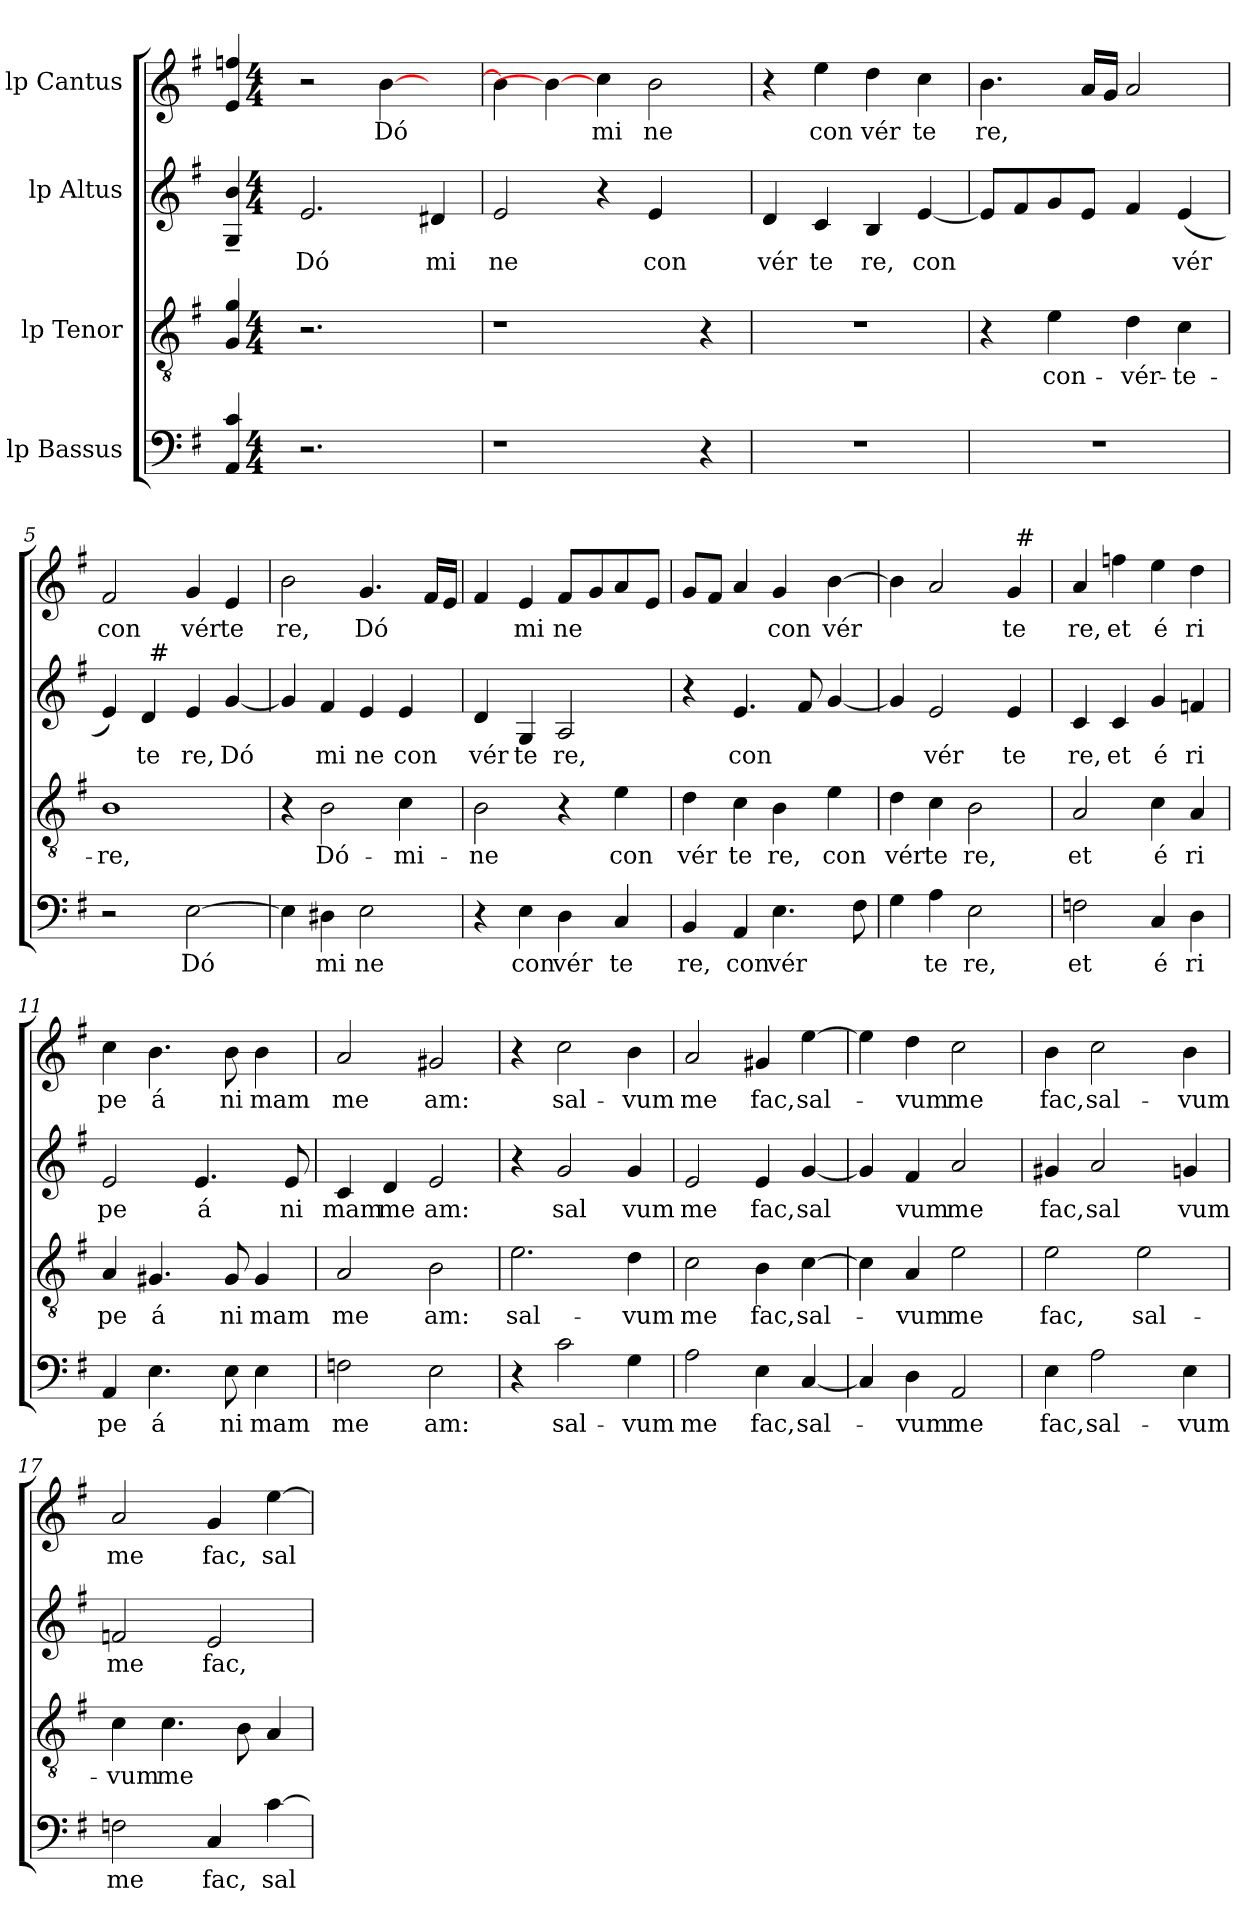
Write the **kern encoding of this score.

**kern	**text	**kern	**text	**kern	**text	**kern	**text
*part4	*part4	*part3	*part3	*part2	*part2	*part1	*part1
*staff4	*staff4	*staff3	*staff3	*staff2	*staff2	*staff1	*staff1
*I"lp Bassus	*	*I"lp Tenor	*	*I"lp Altus	*	*I"lp Cantus	*
!!LO:PB:g=z
*stria5	*	*stria5	*	*stria5	*	*stria5	*
*clefF4	*	*clefGv2	*	*clefG2	*	*clefG2	*
*k[f#]	*	*k[f#]	*	*k[f#]	*	*k[f#]	*
*G:	*	*G:	*	*G:	*	*G:	*
=1	=1	=1	=1	=1	=1	=1	=1
4c/ 4AA/	.	4g/ 4G/	.	4b/~> 4G/~>	.	4ffn/ 4e/	.
*M4/4	*	*M4/4	*	*M4/4	*	*M4/4	*
*met(c)	*	*met(c)	*	*met(c)	*	*met(c)	*
!	!	!	!	!	!LO:LY:b:cj	!	!
2.r	.	2.r	.	2.e/	Dó	2r	.
!	!	!	!	!	!	!	!LO:LY:b:cj
.	.	.	.	.	.	[>4b\	Dó
!	!	!	!	!	!LO:LY:b:cj	!	!
4ryy	.	4ryy	.	4d#X/	mi	4ryy	.
=2	=2	=2	=2	=2	=2	=2	=2
!	!	!	!	!	!LO:LY:b:cj	!	!
1r	.	1r	.	2e/	ne	4b\]	.
.	.	.	.	.	.	4b\_	.
!	!	!	!	!	!	!	!LO:LY:b:cj
.	.	.	.	4r	.	4cc\	mi
!	!	!	!	!	!LO:LY:b:cj	!	!LO:LY:b:cj
.	.	.	.	4e/	con	2b\	ne
4r	.	4r	.	4ryy	.	.	.
=3	=3	=3	=3	=3	=3	=3	=3
!	!	!	!	!	!LO:LY:b:cj	!	!
1r	.	1r	.	4d/	vér	4r	.
!	!	!	!	!	!LO:LY:b:cj	!	!LO:LY:b:cj
.	.	.	.	4c/	te	4ee\	con
!	!	!	!	!	!LO:LY:b:cj	!	!LO:LY:b:cj
.	.	.	.	4B/	re,	4dd\	vér
!	!	!	!	!	!LO:LY:b	!	!LO:LY:b:cj
.	.	.	.	[<4e/	con	4cc\	te
=4	=4	=4	=4	=4	=4	=4	=4
!LO:N:vis=1	!	!	!	!	!	!	!LO:LY:b:cj
1r	.	4r	.	8e/L]	.	4.b\	re,
.	.	.	.	8f#/	.	.	.
!	!	!	!LO:LY:b:cj	!	!	!	!
.	.	4e\	con-	8g/	.	.	.
.	.	.	.	8e/J	.	16a/L	.
.	.	.	.	.	.	16g/J	.
!	!	!	!LO:LY:b:cj	!	!	!	!
.	.	4d\	-vér-	4f#/	.	2a/	.
!	!	!	!LO:LY:b:cj	!	!LO:LY:b:cj	!	!
.	.	4c\	-te-	(<4e/	vér	.	.
=5	=5	=5	=5	=5	=5	=5	=5
!	!	!	!LO:LY:b:cj	!	!	!	!LO:LY:b:cj
*	*	*	*	*^	*	*	*
2r	.	1B	-re,	4e/)	4ryy	.	2f#/	con
!	!	!	!	!	!	!LO:LY:b:cj	!	!
.	.	.	.	4d/	64ryy	te	.	.
!	!	!	!	!	!LO:TX:a:t=#	!	!	!
.	.	.	.	.	2ryy	.	.	.
!	!LO:LY:b:cj	!	!	!	!	!LO:LY:b:cj	!	!LO:LY:b:cj
[>2E\	Dó	.	.	4e/	.	re,	4g/	vér
!	!	!	!	!	!	!LO:LY:b:cj	!	!LO:LY:b:cj
.	.	.	.	[<4g/	.	Dó	4e/	te
.	.	.	.	.	8...ryy	.	.	.
=6	=6	=6	=6	=6	=6	=6	=6	=6
!	!	!	!	!	!	!	!	!LO:LY:b:cj
*	*	*	*	*v	*v	*	*	*
4E\]	.	4r	.	4g/]	.	2b\	re,
!	!LO:LY:b:cj	!	!LO:LY:b:cj	!	!LO:LY:b:cj	!	!
4D#X\	mi	2B\	Dó-	4f#/	mi	.	.
!	!LO:LY:b:cj	!	!	!	!LO:LY:b:cj	!	!LO:LY:b:cj
2E\	ne	.	.	4e/	ne	4.g/	Dó
!	!	!	!LO:LY:b:cj	!	!LO:LY:b:cj	!	!
.	.	4c\	-mi-	4e/	con	.	.
.	.	.	.	.	.	16f#/L	.
.	.	.	.	.	.	16e/J	.
!!LO:LB:g=z
=7	=7	=7	=7	=7	=7	=7	=7
!	!	!	!LO:LY:b:cj	!	!LO:LY:b:cj	!	!
*	*	*	*	*	*	*^	*
4r	.	2B\	-ne	4d/	vér	4f#/	64ryy	.
.	.	.	.	.	.	.	2ryy	.
!	!LO:LY:b:cj	!	!	!	!LO:LY:b:cj	!	!	!LO:LY:b:cj
4E\	con	.	.	4G/	te	4e/	.	mi
!	!LO:LY:b:cj	!	!	!	!LO:LY:b:cj	!	!	!LO:LY:b:cj
4D\	vér	4r	.	2A/	re,	8f#/L	.	ne
.	.	.	.	.	.	.	4ryy	.
.	.	.	.	.	.	8g/	.	.
!	!LO:LY:b:cj	!	!LO:LY:b:cj	!	!	!	!	!
4C/	te	4e\	con	.	.	8a/	.	.
.	.	.	.	.	.	.	8...ryy	.
.	.	.	.	.	.	8e/J	.	.
=8	=8	=8	=8	=8	=8	=8	=8	=8
!	!LO:LY:b:cj	!	!LO:LY:b:cj	!	!	!	!	!
*	*	*	*	*	*	*v	*v	*
4BB/	re,	4d\	vér	4r	.	8g/L	.
.	.	.	.	.	.	8f#/J	.
!	!LO:LY:b:cj	!	!LO:LY:b:cj	!	!LO:LY:b	!	!
4AA/	con	4c\	te	4.e/	con	4a/	.
!	!LO:LY:b	!	!LO:LY:b:cj	!	!	!	!LO:LY:b:cj
4.E\	vér	4B\	re,	.	.	4g/	con
.	.	.	.	8f#/	.	.	.
!	!	!	!LO:LY:b:cj	!	!	!	!LO:LY:b
.	.	4e\	con	[<4g/	.	[>4b\	vér
8F#\	.	.	.	.	.	.	.
=9	=9	=9	=9	=9	=9	=9	=9
!	!	!	!LO:LY:b:cj	!	!	!	!
*	*	*	*	*	*	*^	*
4G\	.	4d\	vér	4g/]	.	4b\]	2ryy	.
!	!LO:LY:b:cj	!	!LO:LY:b:cj	!	!LO:LY:b:cj	!	!	!
4A\	te	4c\	te	2e/	vér	2a/	.	.
!	!LO:LY:b:cj	!	!LO:LY:b:cj	!	!	!	!	!
2E\	re,	2B\	re,	.	.	.	4ryy	.
!	!	!	!	!	!LO:LY:b:cj	!	!	!LO:LY:b:cj
.	.	.	.	4e/	te	4g/	64ryy	te
!	!	!	!	!	!	!	!LO:TX:a:t=#	!
.	.	.	.	.	.	.	8...ryy	.
=10	=10	=10	=10	=10	=10	=10	=10	=10
!	!LO:LY:b:cj	!	!LO:LY:b:cj	!	!LO:LY:b:cj	!	!	!LO:LY:b:cj
*	*	*	*	*	*	*v	*v	*
2Fn\	et	2A/	et	4c/	re,	4a/	re,
!	!	!	!	!	!LO:LY:b:cj	!	!LO:LY:b:cj
.	.	.	.	4c/	et	4ffn\	et
!	!LO:LY:b:cj	!	!LO:LY:b:cj	!	!LO:LY:b:cj	!	!LO:LY:b:cj
4C/	é	4c\	é	4g/	é	4ee\	é
!	!LO:LY:b:cj	!	!LO:LY:b:cj	!	!LO:LY:b:cj	!	!LO:LY:b:cj
4D\	ri	4A/	ri	4fn/	ri	4dd\	ri
=11	=11	=11	=11	=11	=11	=11	=11
!	!LO:LY:b:cj	!	!LO:LY:b:cj	!	!LO:LY:b:cj	!	!LO:LY:b:cj
4AA/	pe	4A/	pe	2e/	pe	4cc\	pe
!	!LO:LY:b:cj	!	!LO:LY:b:cj	!	!	!	!LO:LY:b:cj
4.E\	á	4.G#X/	á	.	.	4.b\	á
!	!	!	!	!	!LO:LY:b:cj	!	!
.	.	.	.	4.e/	á	.	.
!	!LO:LY:b:cj	!	!LO:LY:b:cj	!	!	!	!LO:LY:b:cj
8E\	ni	8G#/	ni	.	.	8b\	ni
!	!LO:LY:b:cj	!	!LO:LY:b:cj	!	!	!	!LO:LY:b:cj
4E\	mam	4G#/	mam	.	.	4b\	mam
!	!	!	!	!	!LO:LY:b:cj	!	!
.	.	.	.	8e/	ni	.	.
=12	=12	=12	=12	=12	=12	=12	=12
!	!LO:LY:b:cj	!	!LO:LY:b:cj	!	!LO:LY:b:cj	!	!LO:LY:b:cj
2Fn\	me	2A/	me	4c/	mam	2a/	me
!	!	!	!	!	!LO:LY:b:cj	!	!
.	.	.	.	4d/	me	.	.
!	!LO:LY:b:cj	!	!LO:LY:b:cj	!	!LO:LY:b:cj	!	!LO:LY:b:cj
2E\	am:	2B\	am:	2e/	am:	2g#X/	am:
!!LO:LB:g=z
=13	=13	=13	=13	=13	=13	=13	=13
!	!	!	!LO:LY:b:cj	!	!	!	!
4r	.	2.e\	sal-	4r	.	4r	.
!	!LO:LY:b:cj	!	!	!	!LO:LY:b:cj	!	!LO:LY:b:cj
2c\	sal-	.	.	2g/	sal	2cc\	sal-
!	!LO:LY:b:cj	!	!LO:LY:b:cj	!	!LO:LY:b:cj	!	!LO:LY:b:cj
4G\	-vum	4d\	-vum	4g/	vum	4b\	-vum
=14	=14	=14	=14	=14	=14	=14	=14
!	!LO:LY:b:cj	!	!LO:LY:b:cj	!	!LO:LY:b:cj	!	!LO:LY:b:cj
2A\	me	2c\	me	2e/	me	2a/	me
!	!LO:LY:b:cj	!	!LO:LY:b:cj	!	!LO:LY:b:cj	!	!LO:LY:b:cj
4E\	fac,	4B\	fac,	4e/	fac,	4g#X/	fac,
!	!LO:LY:b:cj	!	!LO:LY:b:cj	!	!LO:LY:b:cj	!	!LO:LY:b:cj
[<4C/	sal-	[>4c\	sal-	[<4g/	sal	[>4ee\	sal-
=15	=15	=15	=15	=15	=15	=15	=15
4C/]	.	4c\]	.	4g/]	.	4ee\]	.
!	!LO:LY:b:cj	!	!LO:LY:b:cj	!	!LO:LY:b:cj	!	!LO:LY:b:cj
4D\	-vum	4A/	-vum	4f#/	vum	4dd\	-vum
!	!LO:LY:b:cj	!	!LO:LY:b:cj	!	!LO:LY:b:cj	!	!LO:LY:b:cj
2AA/	me	2e\	me	2a/	me	2cc\	me
=16	=16	=16	=16	=16	=16	=16	=16
!	!LO:LY:b:cj	!	!LO:LY:b:cj	!	!LO:LY:b:cj	!	!LO:LY:b:cj
4E\	fac,	2e\	fac,	4g#X/	fac,	4b\	fac,
!	!LO:LY:b:cj	!	!	!	!LO:LY:b:cj	!	!LO:LY:b:cj
2A\	sal-	.	.	2a/	sal	2cc\	sal-
!	!	!	!LO:LY:b:cj	!	!	!	!
.	.	2e\	sal-	.	.	.	.
!	!LO:LY:b:cj	!	!	!	!LO:LY:b:cj	!	!LO:LY:b:cj
4E\	-vum	.	.	4gn/	vum	4b\	-vum
=17	=17	=17	=17	=17	=17	=17	=17
!	!LO:LY:b:cj	!	!LO:LY:b:cj	!	!LO:LY:b:cj	!	!LO:LY:b:cj
2Fn\	me	4c\	-vum	2fn/	me	2a/	me
!	!	!	!LO:LY:b	!	!	!	!
.	.	4.c\	me	.	.	.	.
!	!LO:LY:b:cj	!	!	!	!LO:LY:b:cj	!	!LO:LY:b:cj
4C/	fac,	.	.	2e/	fac,	4g/	fac,
.	.	8B\	.	.	.	.	.
!	!LO:LY:b:cj	!	!	!	!	!	!LO:LY:b:cj
[>4c\	sal-	4A/	.	.	.	[>4ee\	sal-
=	=	=	=	=	=	=	=
*-	*-	*-	*-	*-	*-	*-	*-
